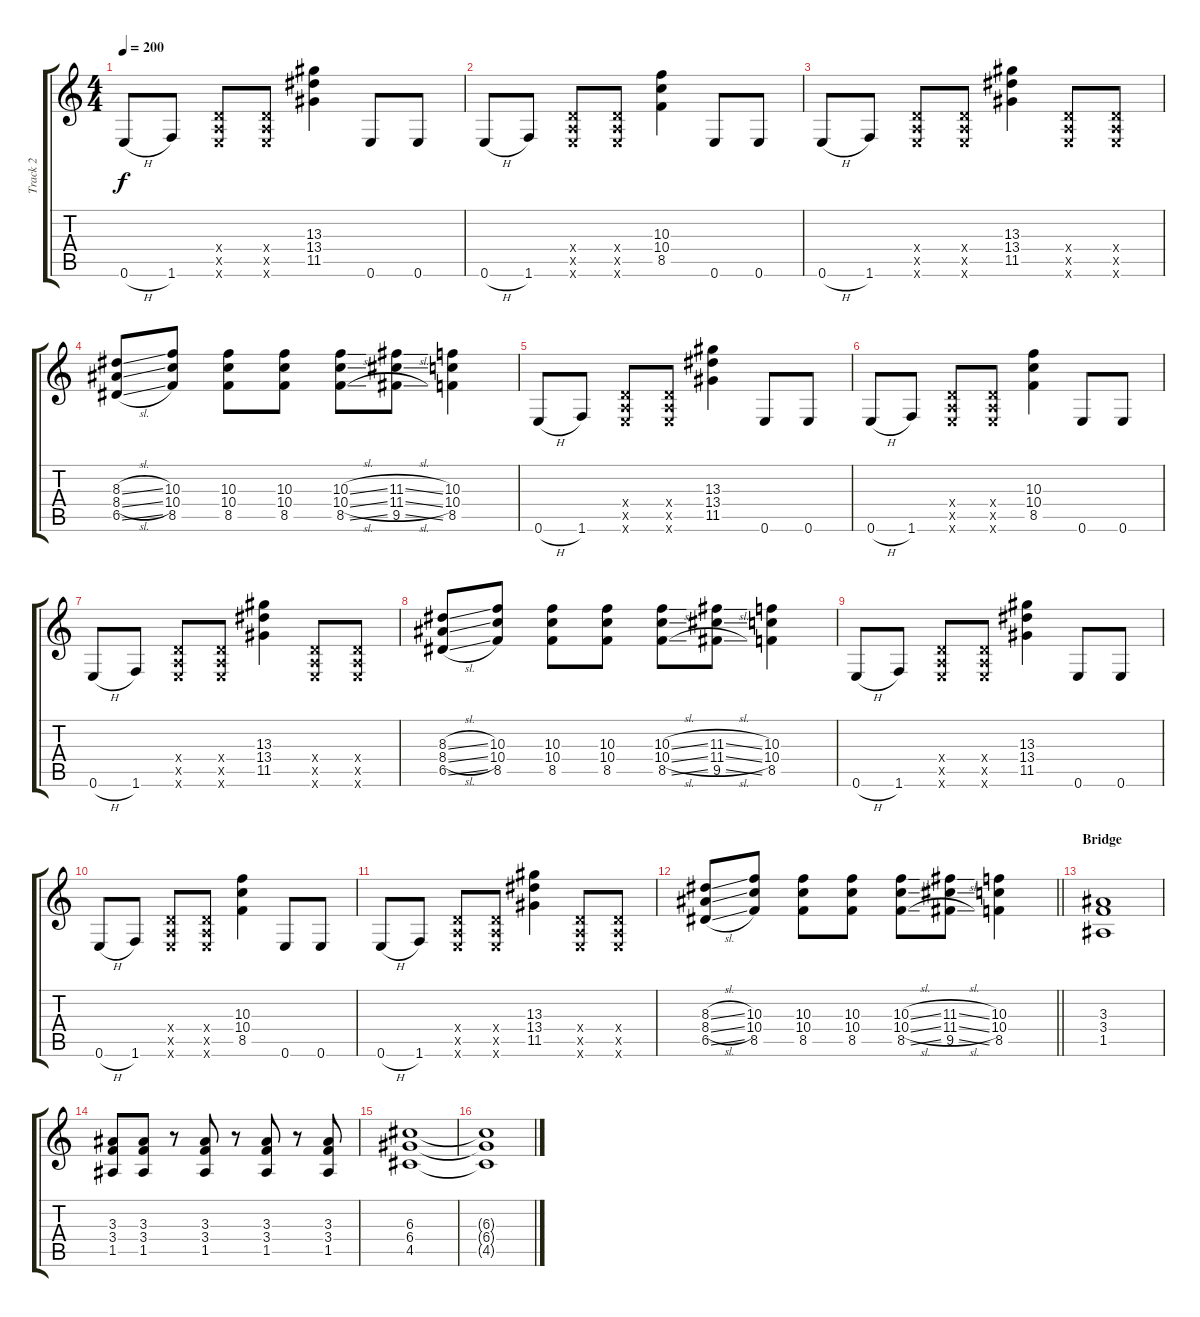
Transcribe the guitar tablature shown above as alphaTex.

\track ("Track 2" "Track 2") {instrument distortionguitar}
\staff {score tabs}
\tuning (E4 B3 G3 D3 A2 E2) {hide}
\ts (4 4)
\tempo 200
\clef g2
\ks c
0.6{h}.8{dy f} 1.6.8 (0.4{x} 0.5{x} 0.6{x}).8 (0.4{x} 0.5{x} 0.6{x}).8 (13.3 13.4 11.5).4 0.6.8 0.6.8 |
0.6{h}.8 1.6.8 (0.4{x} 0.5{x} 0.6{x}).8 (0.4{x} 0.5{x} 0.6{x}).8 (10.3 10.4 8.5).4 0.6.8 0.6.8 |
0.6{h}.8 1.6.8 (0.4{x} 0.5{x} 0.6{x}).8 (0.4{x} 0.5{x} 0.6{x}).8 (13.3 13.4 11.5).4 (0.4{x} 0.5{x} 0.6{x}).8 (0.4{x} 0.5{x} 0.6{x}).8 |
(8.3{sl} 8.4{sl} 6.5{sl}).8 (10.3 10.4 8.5).8 (10.3 10.4 8.5).8 (10.3 10.4 8.5).8 (10.3{sl} 10.4{sl} 8.5{sl}).8 (11.3{sl} 11.4{sl} 9.5{sl}).8 (10.3 10.4 8.5).4 |
0.6{h}.8 1.6.8 (0.4{x} 0.5{x} 0.6{x}).8 (0.4{x} 0.5{x} 0.6{x}).8 (13.3 13.4 11.5).4 0.6.8 0.6.8 |
0.6{h}.8 1.6.8 (0.4{x} 0.5{x} 0.6{x}).8 (0.4{x} 0.5{x} 0.6{x}).8 (10.3 10.4 8.5).4 0.6.8 0.6.8 |
0.6{h}.8 1.6.8 (0.4{x} 0.5{x} 0.6{x}).8 (0.4{x} 0.5{x} 0.6{x}).8 (13.3 13.4 11.5).4 (0.4{x} 0.5{x} 0.6{x}).8 (0.4{x} 0.5{x} 0.6{x}).8 |
(8.3{sl} 8.4{sl} 6.5{sl}).8 (10.3 10.4 8.5).8 (10.3 10.4 8.5).8 (10.3 10.4 8.5).8 (10.3{sl} 10.4{sl} 8.5{sl}).8 (11.3{sl} 11.4{sl} 9.5{sl}).8 (10.3 10.4 8.5).4 |
0.6{h}.8 1.6.8 (0.4{x} 0.5{x} 0.6{x}).8 (0.4{x} 0.5{x} 0.6{x}).8 (13.3 13.4 11.5).4 0.6.8 0.6.8 |
0.6{h}.8 1.6.8 (0.4{x} 0.5{x} 0.6{x}).8 (0.4{x} 0.5{x} 0.6{x}).8 (10.3 10.4 8.5).4 0.6.8 0.6.8 |
0.6{h}.8 1.6.8 (0.4{x} 0.5{x} 0.6{x}).8 (0.4{x} 0.5{x} 0.6{x}).8 (13.3 13.4 11.5).4 (0.4{x} 0.5{x} 0.6{x}).8 (0.4{x} 0.5{x} 0.6{x}).8 |
\barLineRight lightlight
(8.3{sl} 8.4{sl} 6.5{sl}).8 (10.3 10.4 8.5).8 (10.3 10.4 8.5).8 (10.3 10.4 8.5).8 (10.3{sl} 10.4{sl} 8.5{sl}).8 (11.3{sl} 11.4{sl} 9.5{sl}).8 (10.3 10.4 8.5).4 |
\section ("" "Bridge")
(3.3 3.4 1.5).1 |
(3.3 3.4 1.5).8 (3.3 3.4 1.5).8 r.8 (3.3 3.4 1.5).8 r.8 (3.3 3.4 1.5).8 r.8 (3.3 3.4 1.5).8 |
(6.3 6.4 4.5).1 |
(6.3{t} 6.4{t} 4.5{t}).1
